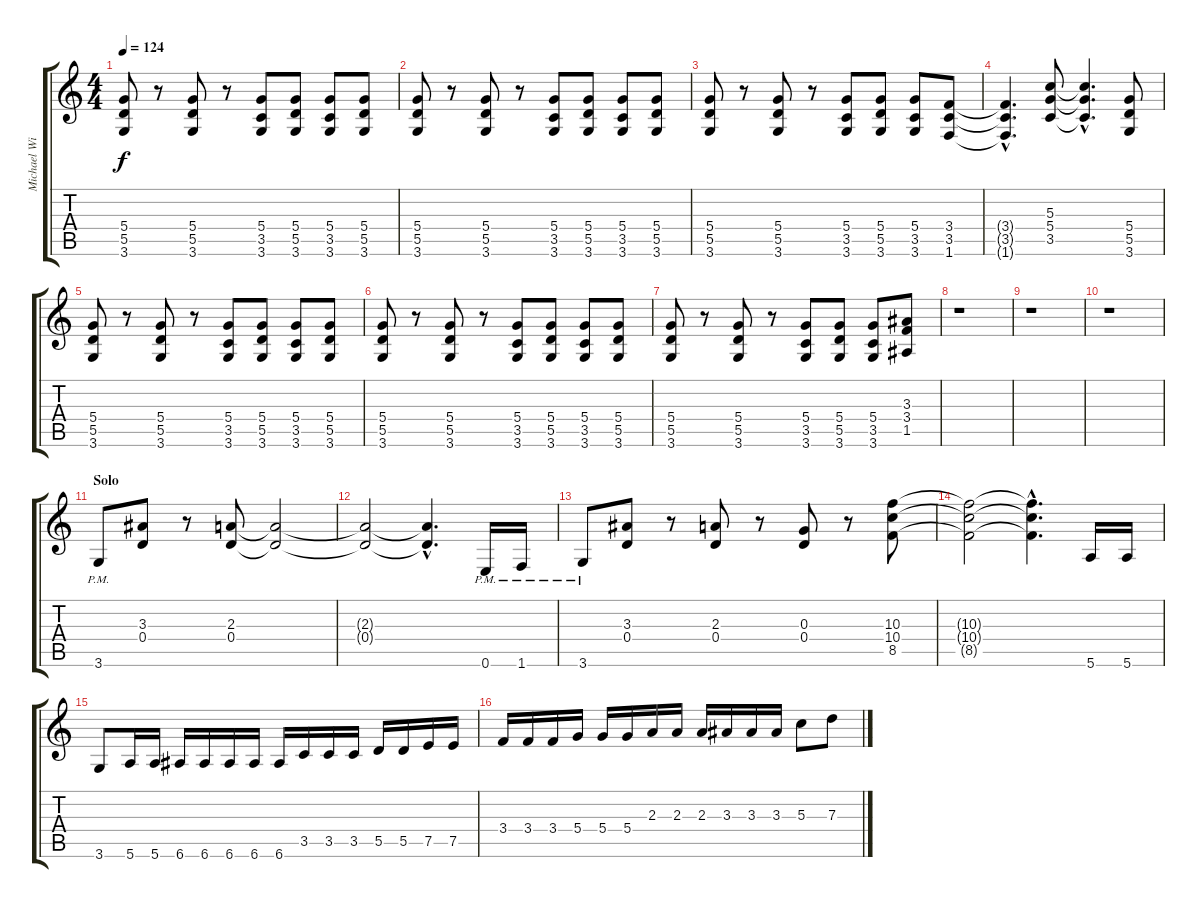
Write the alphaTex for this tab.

\track ("Michael Wilton (Standard Tuning)" "Michael Wi") {instrument distortionguitar}
\staff {score tabs}
\tuning (E4 B3 G3 D3 A2 E2) {hide}
\ts (4 4)
\tempo 124
\clef g2
\ks c
(5.4 5.5 3.6).8{dy f} r.8 (5.4 5.5 3.6).8 r.8 (5.4 3.5 3.6).8 (5.4 5.5 3.6).8 (5.4 3.5 3.6).8 (5.4 5.5 3.6).8 |
(5.4 5.5 3.6).8 r.8 (5.4 5.5 3.6).8 r.8 (5.4 3.5 3.6).8 (5.4 5.5 3.6).8 (5.4 3.5 3.6).8 (5.4 5.5 3.6).8 |
(5.4 5.5 3.6).8 r.8 (5.4 5.5 3.6).8 r.8 (5.4 3.5 3.6).8 (5.4 5.5 3.6).8 (5.4 3.5 3.6).8 (3.4 3.5 1.6).8 |
(3.4{hac t} 3.5{hac t} 1.6{hac t}).4{d} (5.3 5.4 3.5).8 (5.3{hac t} 5.4{hac t} 3.5{hac t}).4{d} (5.4 5.5 3.6).8 |
(5.4 5.5 3.6).8 r.8 (5.4 5.5 3.6).8 r.8 (5.4 3.5 3.6).8 (5.4 5.5 3.6).8 (5.4 3.5 3.6).8 (5.4 5.5 3.6).8 |
(5.4 5.5 3.6).8 r.8 (5.4 5.5 3.6).8 r.8 (5.4 3.5 3.6).8 (5.4 5.5 3.6).8 (5.4 3.5 3.6).8 (5.4 5.5 3.6).8 |
(5.4 5.5 3.6).8 r.8 (5.4 5.5 3.6).8 r.8 (5.4 3.5 3.6).8 (5.4 5.5 3.6).8 (5.4 3.5 3.6).8 (3.3 3.4 1.5).8 |
r.1 |
r.1 |
r.1 |
\section ("" "Solo")
3.6{pm}.8{volume 13 balance 10} (3.3 0.4).8 r.8 (2.3 0.4).8 (2.3{t} 0.4{t}).2 |
(2.3{t} 0.4{t}).2 (2.3{hac t} 0.4{hac t}).4{d} 0.6{pm}.16 1.6{pm}.16 |
3.6{pm}.8 (3.3 0.4).8 r.8 (2.3 0.4).8 r.8 (0.3 0.4).8 r.8 (10.3 10.4 8.5).8 |
(10.3{t} 10.4{t} 8.5{t}).2 (10.3{hac t} 10.4{hac t} 8.5{hac t}).4{d} 5.6.16{volume 16 balance 10} 5.6.16 |
3.6.8 5.6.16 5.6.16 6.6.16 6.6.16 6.6.16 6.6.16 6.6.16 3.5.16 3.5.16 3.5.16 5.5.16 5.5.16 7.5.16 7.5.16 |
3.4.16 3.4.16 3.4.16 5.4.16 5.4.16 5.4.16 2.3.16 2.3.16 2.3.16 3.3.16 3.3.16 3.3.16 5.3.8 7.3.8
